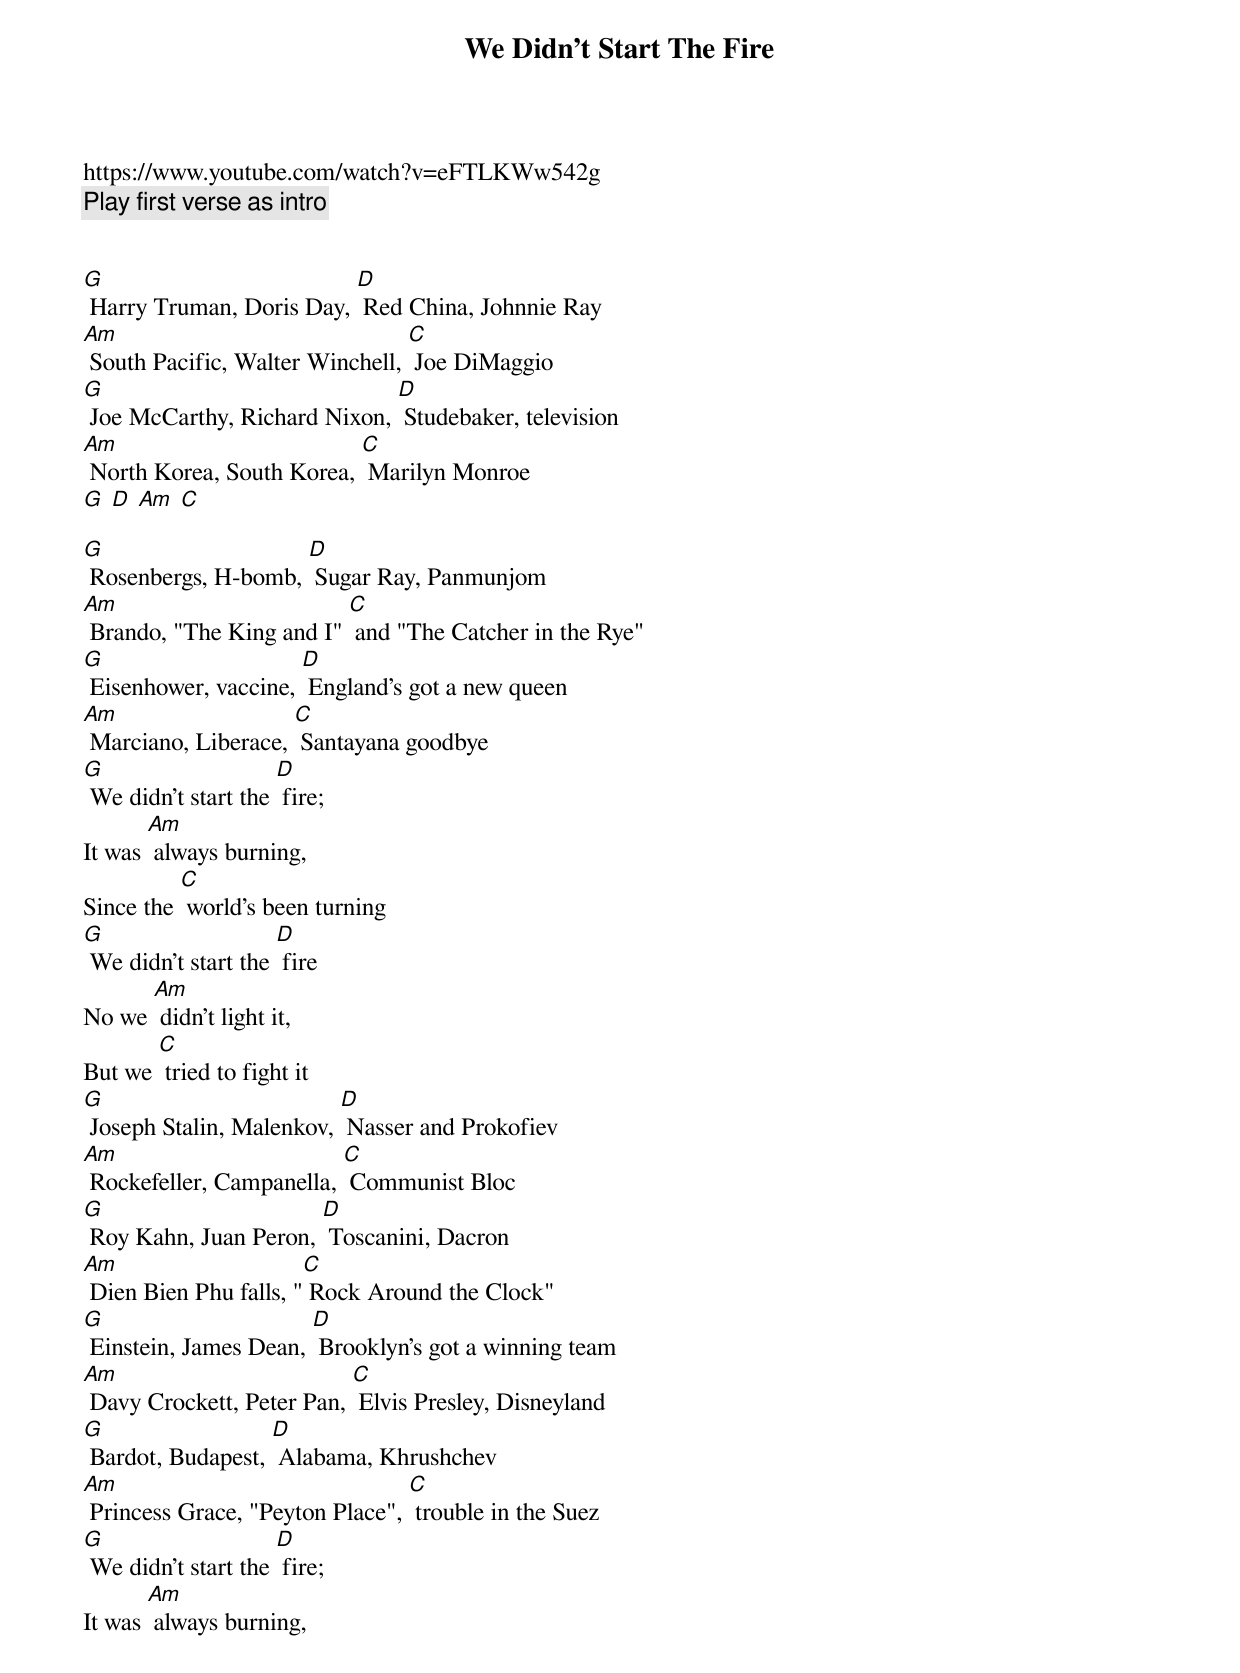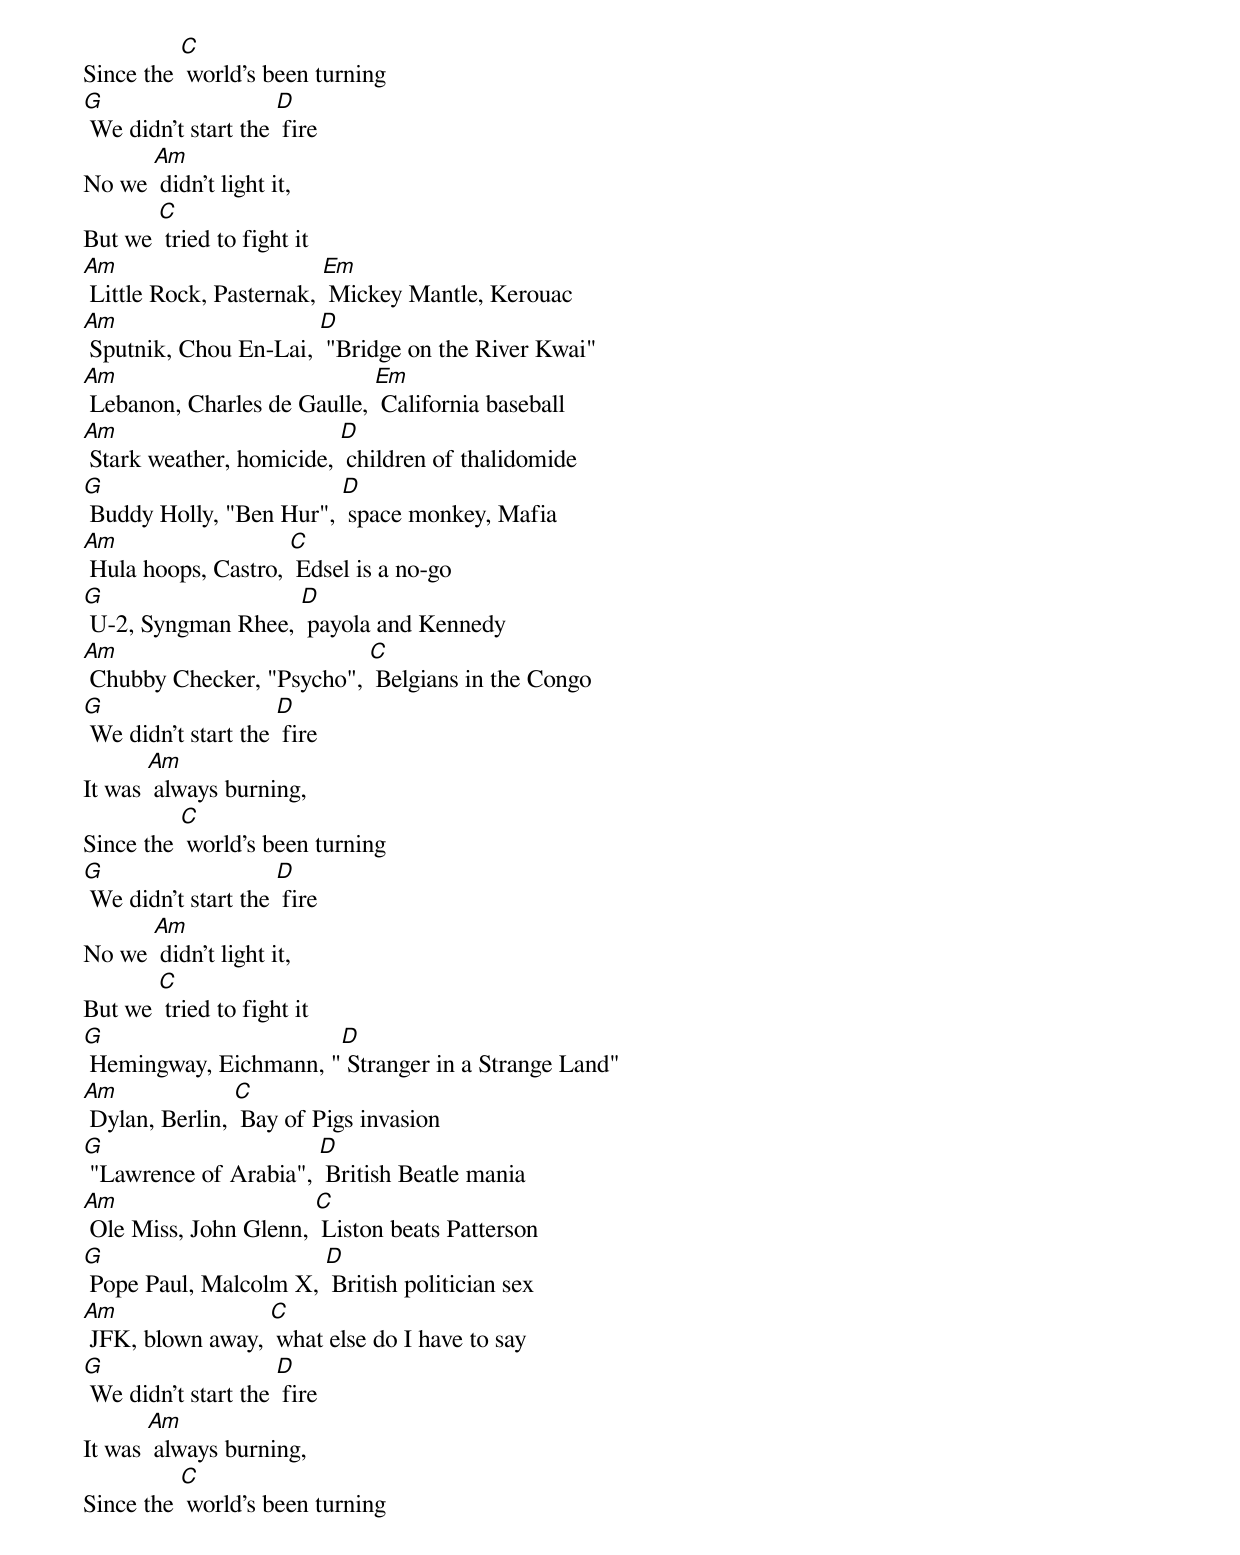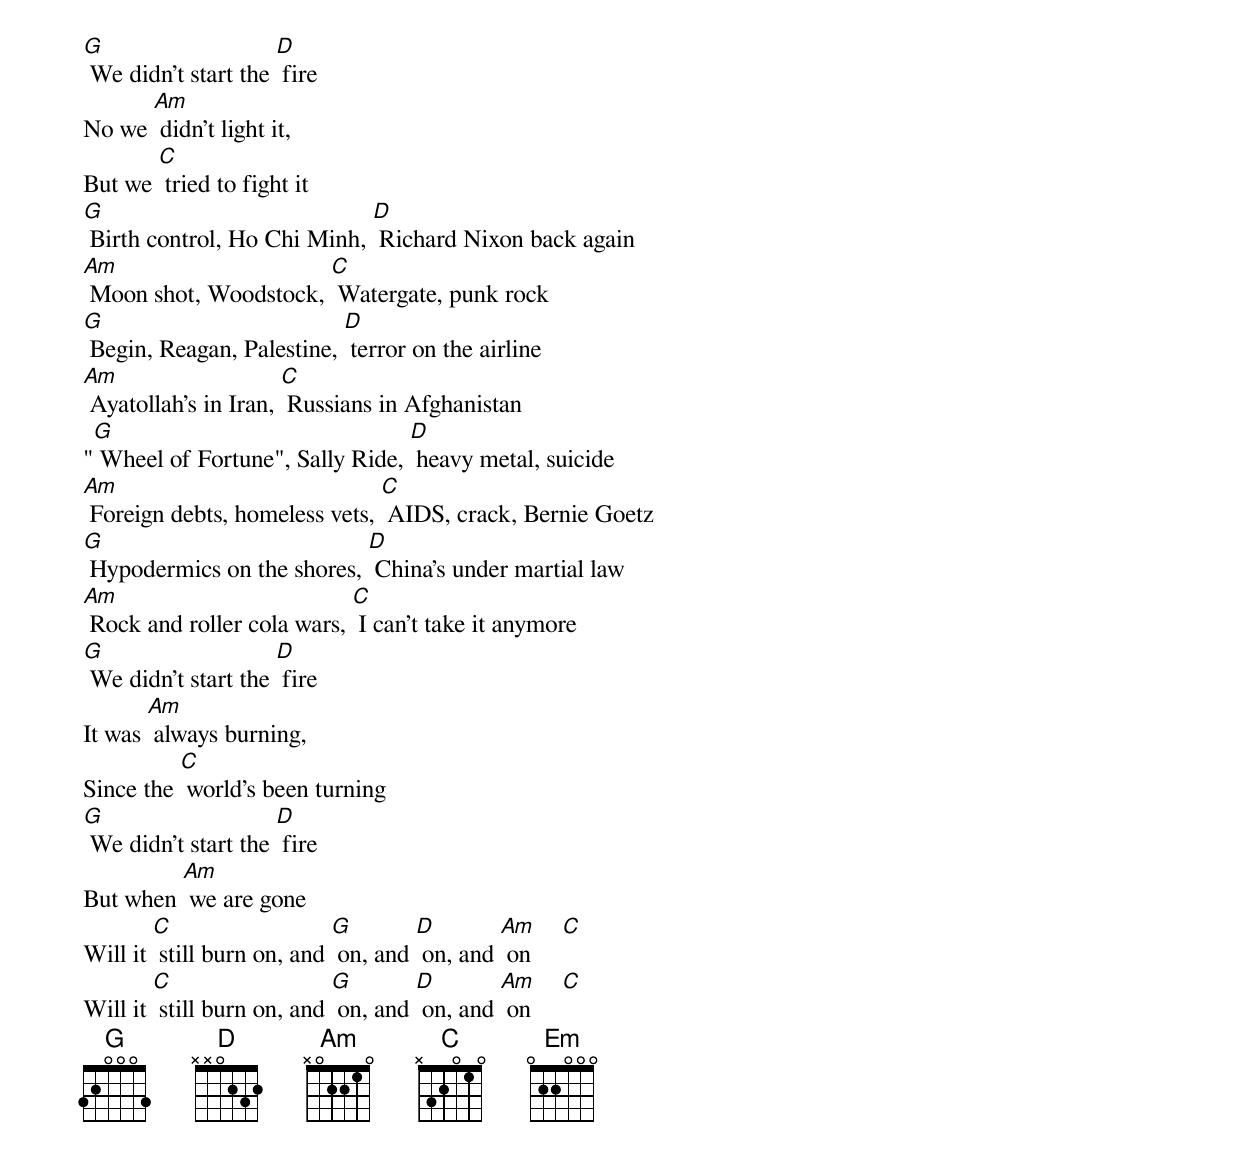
{t:We Didn't Start The Fire}
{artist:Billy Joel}
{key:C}
https://www.youtube.com/watch?v=eFTLKWw542g
{c: Play first verse as intro}


[G] Harry Truman, Doris Day, [D] Red China, Johnnie Ray
[Am] South Pacific, Walter Winchell, [C] Joe DiMaggio
[G] Joe McCarthy, Richard Nixon, [D] Studebaker, television
[Am] North Korea, South Korea, [C] Marilyn Monroe
{c: }
[G] [D] [Am] [C]

[G] Rosenbergs, H-bomb, [D] Sugar Ray, Panmunjom
[Am] Brando, "The King and I" [C] and "The Catcher in the Rye"
[G] Eisenhower, vaccine, [D] England's got a new queen
[Am] Marciano, Liberace, [C] Santayana goodbye
{c: }
[G] We didn't start the [D] fire;
It was [Am] always burning,
Since the [C] world's been turning
[G] We didn't start the [D] fire
No we [Am] didn't light it,
But we [C] tried to fight it
{c: }
[G] Joseph Stalin, Malenkov, [D] Nasser and Prokofiev
[Am] Rockefeller, Campanella, [C] Communist Bloc
[G] Roy Kahn, Juan Peron, [D] Toscanini, Dacron
[Am] Dien Bien Phu falls, "[C] Rock Around the Clock"
[G] Einstein, James Dean, [D] Brooklyn's got a winning team
[Am] Davy Crockett, Peter Pan, [C] Elvis Presley, Disneyland
[G] Bardot, Budapest, [D] Alabama, Khrushchev
[Am] Princess Grace, "Peyton Place", [C] trouble in the Suez
{c: }
[G] We didn't start the [D] fire;
It was [Am] always burning,
Since the [C] world's been turning
[G] We didn't start the [D] fire
No we [Am] didn't light it,
But we [C] tried to fight it
{c: }
[Am] Little Rock, Pasternak, [Em] Mickey Mantle, Kerouac
[Am] Sputnik, Chou En-Lai, [D] "Bridge on the River Kwai"
[Am] Lebanon, Charles de Gaulle, [Em] California baseball
[Am] Stark weather, homicide, [D] children of thalidomide
{c: }
[G] Buddy Holly, "Ben Hur", [D] space monkey, Mafia
[Am] Hula hoops, Castro, [C] Edsel is a no-go
[G] U-2, Syngman Rhee, [D] payola and Kennedy
[Am] Chubby Checker, "Psycho", [C] Belgians in the Congo
{c: }
[G] We didn't start the [D] fire
It was [Am] always burning,
Since the [C] world's been turning
[G] We didn't start the [D] fire
No we [Am] didn't light it,
But we [C] tried to fight it
{c: }
[G] Hemingway, Eichmann, "[D] Stranger in a Strange Land"
[Am] Dylan, Berlin, [C] Bay of Pigs invasion
[G] "Lawrence of Arabia", [D] British Beatle mania
[Am] Ole Miss, John Glenn, [C] Liston beats Patterson
[G] Pope Paul, Malcolm X, [D] British politician sex
[Am] JFK, blown away, [C] what else do I have to say
{c: }
[G] We didn't start the [D] fire
It was [Am] always burning,
Since the [C] world's been turning
[G] We didn't start the [D] fire
No we [Am] didn't light it,
But we [C] tried to fight it
{c: }
[G] Birth control, Ho Chi Minh, [D] Richard Nixon back again
[Am] Moon shot, Woodstock, [C] Watergate, punk rock
[G] Begin, Reagan, Palestine, [D] terror on the airline
[Am] Ayatollah's in Iran, [C] Russians in Afghanistan
"[G] Wheel of Fortune", Sally Ride, [D] heavy metal, suicide
[Am] Foreign debts, homeless vets, [C] AIDS, crack, Bernie Goetz
[G] Hypodermics on the shores, [D] China's under martial law
[Am] Rock and roller cola wars, [C] I can't take it anymore
{c: }
[G] We didn't start the [D] fire
It was [Am] always burning,
Since the [C] world's been turning
[G] We didn't start the [D] fire
But when [Am] we are gone
Will it [C] still burn on, and [G] on, and [D] on, and [Am] on     [C]
Will it [C] still burn on, and [G] on, and [D] on, and [Am] on     [C]
